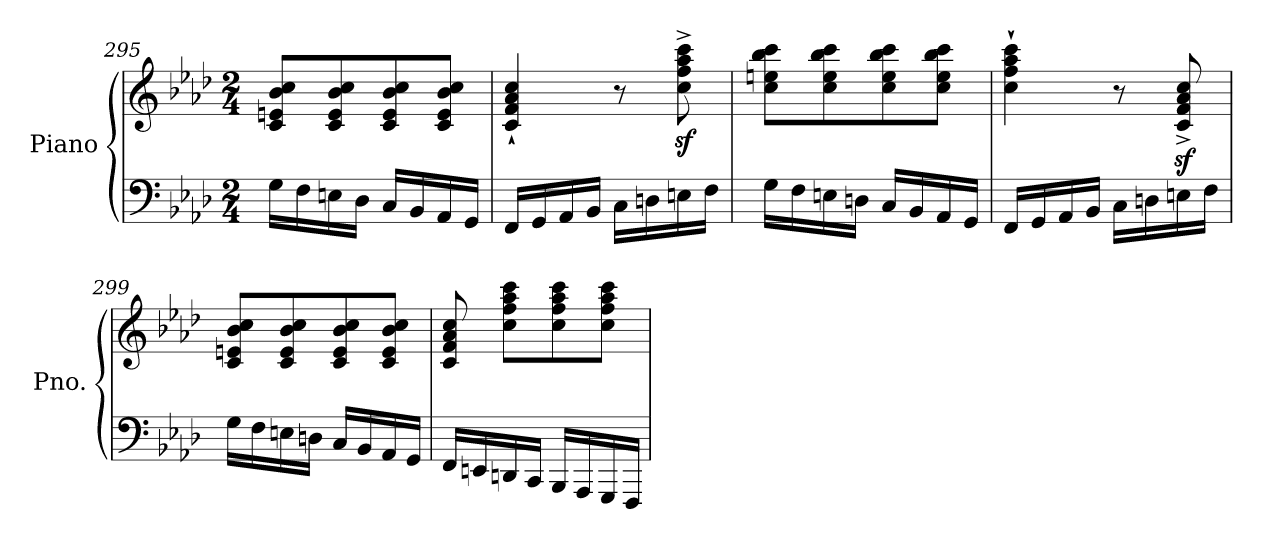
**kern	**kern
*part1	*part1
*staff2	*staff1
*I"Piano	*
*I'Pno.	*
*clefF4	*clefG2
*k[b-e-a-d-]	*k[b-e-a-d-]
*M2/4	*M2/4
=295	=295
16G\LL	8c/ 8en/ 8b-/ 8cc/L
16F\	.
16En\	8c/ 8e/ 8b-/ 8cc/
16D-\JJ	.
16C/LL	8c/ 8e/ 8b-/ 8cc/
16BB-/	.
16AA-/	8c/ 8e/ 8b-/ 8cc/J
16GG/JJ	.
=296	=296
16FF/LL	4c/` 4f/` 4a-/` 4cc/`
16GG/	.
16AA-/	.
16BB-/JJ	.
16C\LL	8r
16Dn\	.
16En\	8cc\z<^ 8ff\z<^ 8aa-\z<^ 8ccc\z<^
16F\JJ	.
=297	=297
16G\LL	8cc\ 8een\ 8bb-\ 8ccc\L
16F\	.
16En\	8cc\ 8ee\ 8bb-\ 8ccc\
16Dn\JJ	.
16C/LL	8cc\ 8ee\ 8bb-\ 8ccc\
16BB-/	.
16AA-/	8cc\ 8ee\ 8bb-\ 8ccc\J
16GG/JJ	.
=298	=298
16FF/LL	4cc\` 4ff\` 4aa-\` 4ccc\`
16GG/	.
16AA-/	.
16BB-/JJ	.
16C\LL	8r
16Dn\	.
16En\	8c/z<^ 8f/z<^ 8a-/z<^ 8cc/z<^
16F\JJ	.
!!LO:PB:g=z
=299	=299
16G\LL	8c/ 8en/ 8b-/ 8cc/L
16F\	.
16En\	8c/ 8e/ 8b-/ 8cc/
16Dn\JJ	.
16C/LL	8c/ 8e/ 8b-/ 8cc/
16BB-/	.
16AA-/	8c/ 8e/ 8b-/ 8cc/J
16GG/JJ	.
=299X1	=299X1
16FF/LL	8c/ 8f/ 8a-/ 8cc/
16EEn/	.
16DDn/	8cc\ 8ff\ 8aa-\ 8ccc\L
16CC/JJ	.
16BBB-/LL	8cc\ 8ff\ 8aa-\ 8ccc\
16AAA-/	.
16GGG/	8cc\ 8ff\ 8aa-\ 8ccc\J
16FFF/JJ	.
=	=
*-	*-
